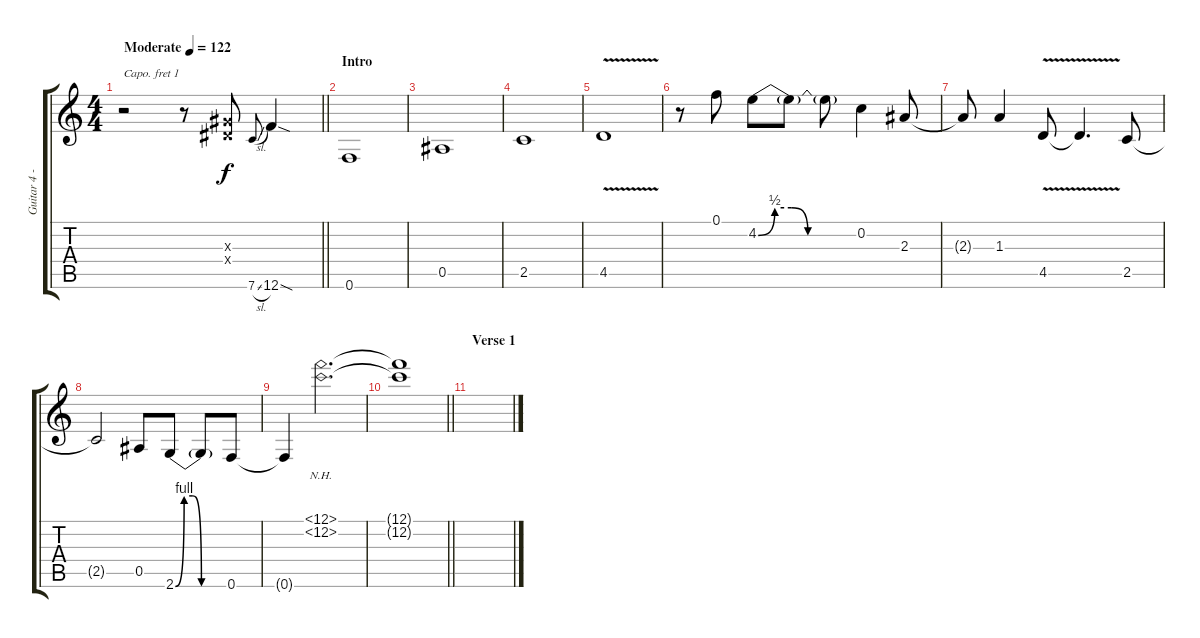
\track ("Guitar 4 - Keith Urban" "Guitar 4 -") {instrument overdrivenguitar}
\staff {score tabs}
\capo 1
\tuning (E4 B3 G3 D3 A2 E2) {hide}
\ts (4 4)
\tempo (122 "Moderate")
\clef g2
\barLineRight lightlight
\ks c
r.2{dy f instrument overdrivenguitar} r.8{volume 9} (0.3{x} 0.4{x}).8 7.6{sl}.8{gr onbeat} 12.6{sod}.4 |
\section ("" "Intro")
0.6.1 |
0.5.1 |
2.5.1 |
4.5{v}.1 |
r.8{volume 13} 0.1.8 4.2{be (custom 0 0 10 2 20 2 30 0 60 0)}.8 4.2{t}.8 4.2{t}.8 0.2.4 2.3.8 |
2.3{t}.8 1.3.4 4.5{v}.8 4.5{t}.4{d} 2.5.8{volume 9} |
2.5{t}.2 0.5.8 2.6{be (custom 0 0 10 4 20 4 30 0 60 0)}.8 2.6{t}.8 0.6.8 |
0.6{t}.4 (12.1{nh} 12.2{nh}).2{d} |
\barLineRight lightlight
(12.1{t} 12.2{t}).1 |
\section ("" "Verse 1")
